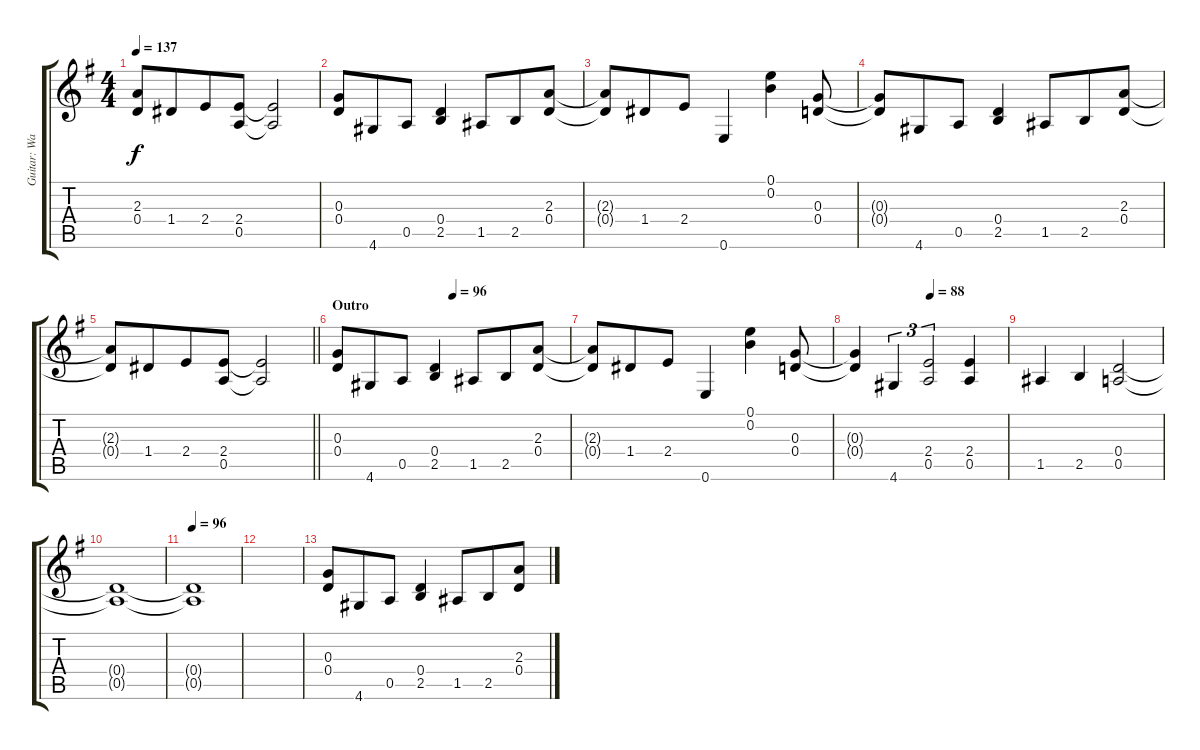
\track ("Guitar: Warren" "Guitar: Wa") {instrument distortionguitar}
\staff {score tabs}
\tuning (E4 B3 G3 D3 A2 E2) {hide}
\ts (4 4)
\tempo 137
\clef g2
\ks g
(2.3{t} 0.4{t}).8{dy f} 1.4.8{beam merge} 2.4.8 (2.4 0.5).8 (2.4{t} 0.5{t}).2 |
(0.3 0.4).8 4.6.8{beam merge} 0.5.8 (0.4 2.5).4 1.5.8{beam merge} 2.5.8 (2.3 0.4).8 |
(2.3{t} 0.4{t}).8 1.4.8{beam merge} 2.4.8 0.6.4 (0.1 0.2).4 (0.3 0.4).8 |
(0.3{t} 0.4{t}).8 4.6.8{beam merge} 0.5.8 (0.4 2.5).4 1.5.8{beam merge} 2.5.8 (2.3 0.4).8 |
\barLineRight lightlight
(2.3{t} 0.4{t}).8 1.4.8{beam merge} 2.4.8 (2.4 0.5).8 (2.4{t} 0.5{t}).2 |
\section ("" "Outro")
\tempo (96 0.5)
(0.3 0.4).8 4.6.8{beam merge} 0.5.8 (0.4 2.5).4 1.5.8{beam merge} 2.5.8 (2.3 0.4).8 |
(2.3{t} 0.4{t}).8 1.4.8{beam merge} 2.4.8 0.6.4 (0.1 0.2).4 (0.3 0.4).8 |
\tempo (88 0.5)
(0.3{t} 0.4{t}).4 4.6.4{tu (3 2) beam merge} (2.4 0.5).2{tu (3 2)} (2.4 0.5).4 |
1.5.4 2.5.4 (0.4 0.5).2 |
(0.4{t} 0.5{t}).1 |
\tempo 96
(0.4{t} 0.5{t}).1 |
|
(0.3 0.4).8 4.6.8{beam merge} 0.5.8 (0.4 2.5).4 1.5.8{beam merge} 2.5.8 (2.3 0.4).8
